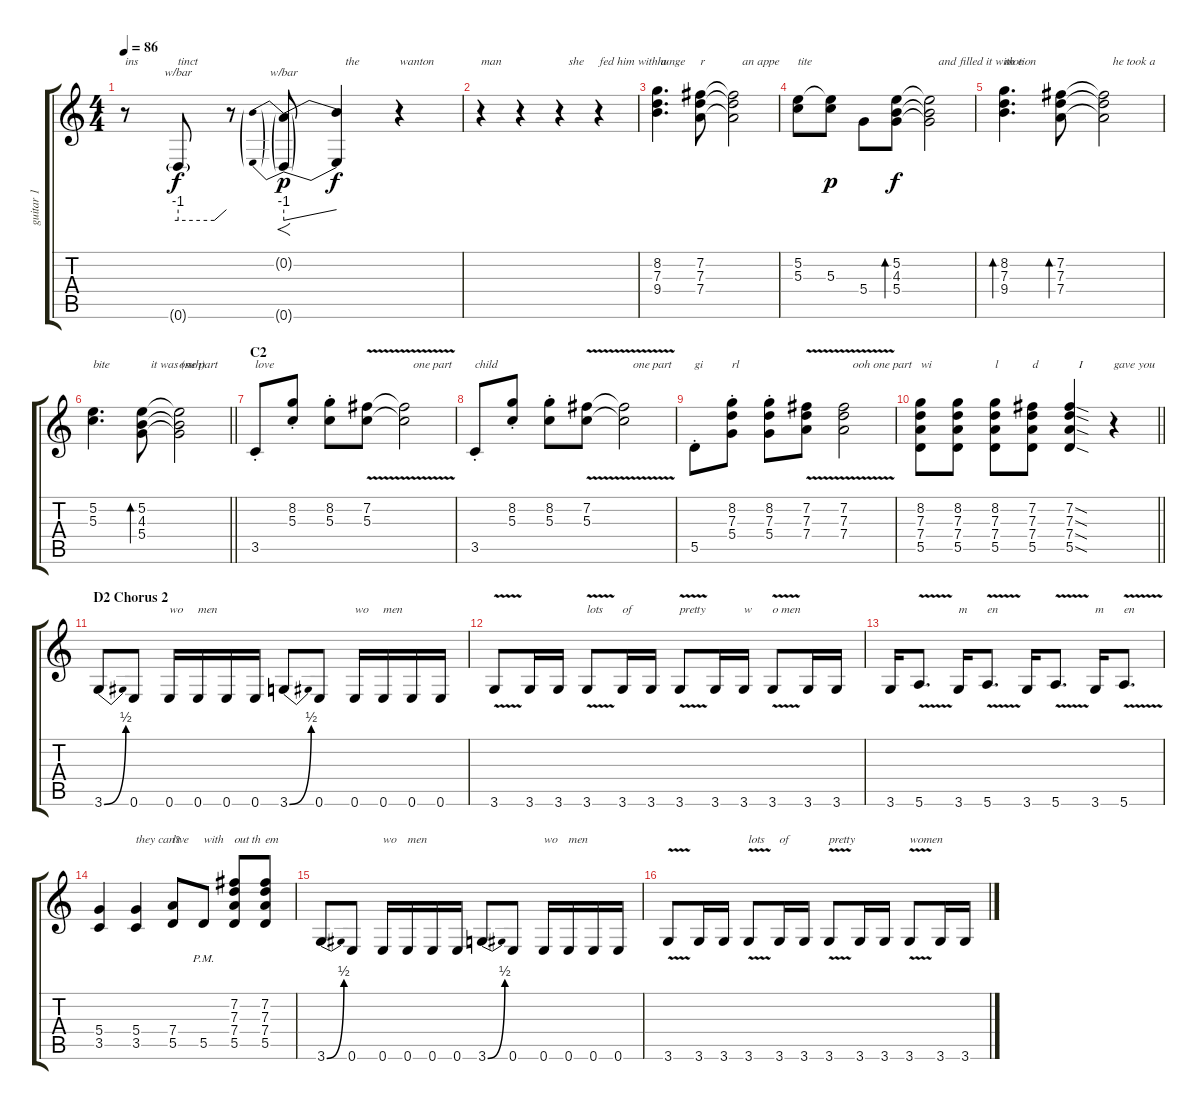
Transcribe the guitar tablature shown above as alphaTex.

\track ("guitar 1" "guitar 1") {instrument distortionguitar}
\staff {score tabs}
\tuning (E4 B3 G3 D3 A2 E2) {hide}
\ts (4 4)
\tempo 86
\clef g2
\ks c
r.8{txt "ins" dy f} 0.6{g}.8{tbe (custom default 0 -4 45 -4 60 0) txt "tinct"} r.8 (0.2{g} 0.6{g}).8{f tbe (predivedive default 0 -4 60 0) dy p} (0.2{t} 0.6{t}).4{txt "   the" dy f} r.4{txt "wanton"} |
r.4{txt "man"} r.4 r.4{txt "   she"} r.4{txt "fed him with a"} |
(8.2 7.3 9.4).4{d txt "hunge" instrument electricguitarclean} (7.2 7.3 7.4).8{txt "r"} (7.2{t} 7.3{t} 7.4{t}).2{txt "   an appe"} |
(5.2 5.3).8{txt "tite"} (5.2{t} 5.3).8{dy p} 5.4.8 (5.2 4.3 5.4).8{bd 60 dy f} (5.2{t} 4.3{t} 5.4{t}).2{txt "   and filled it with e"} |
(8.2 7.3 9.4).4{d bd 120 txt "motion"} (7.2 7.3 7.4).8{bd 120} (7.2{t} 7.3{t} 7.4{t}).2{txt "   he took a"} |
\barLineRight lightlight
(5.2 5.3).4{d txt "bite"} (5.2 4.3 5.4).8{bd 120 txt "   it was (suh)"} (5.2{t} 4.3{t} 5.4{t}).2{txt "one part"} |
\section ("" "C2")
3.5{st}.8{txt "love" instrument distortionguitar} (8.2{st} 5.3{st}).8 (8.2{st} 5.3{st}).8 (7.2{v} 5.3{v}).8 (7.2{t} 5.3{t}).2{txt "   one part"} |
3.5{st}.8{txt "child"} (8.2{st} 5.3{st}).8 (8.2{st} 5.3{st}).8 (7.2{v} 5.3{v}).8 (7.2{t} 5.3{t}).2{txt "   one part"} |
5.5{st}.8{txt "gi"} (8.2{st} 7.3{st} 5.4).8{txt "rl"} (8.2{st} 7.3{st} 5.4{st}).8 (7.2{v} 7.3{v} 7.4).8 (7.2{v} 7.3{v} 7.4{v}).2{txt "   ooh one part"} |
\barLineRight lightlight
(8.2 7.3 7.4 5.5).8{txt "wi"} (8.2 7.3 7.4 5.5).8 (8.2 7.3 7.4 5.5).8{txt "l"} (7.2 7.3 7.4 5.5).8{txt "d"} (7.2{sod} 7.3{sod} 7.4{sod} 5.5{sod}).4{txt "   I"} r.4{txt "gave you"} |
\section ("" "D2 Chorus 2")
3.6{be (bend 0 0 60 2)}.8 0.6.8 0.6.16{txt "wo"} 0.6.16{txt "men"} 0.6.16 0.6.16 3.6{be (bend 0 0 60 2)}.8 0.6.8 0.6.16{txt "wo"} 0.6.16{txt "men"} 0.6.16 0.6.16 |
3.6{v}.8 3.6.16 3.6.16 3.6{v}.8{txt "lots"} 3.6.16{txt "of"} 3.6.16 3.6{v}.8{txt "pretty"} 3.6.16 3.6.16{txt "w"} 3.6{v}.8{txt "o men"} 3.6.16 3.6.16 |
3.6.16 5.6{v}.8{d} 3.6.16{txt "m"} 5.6{v}.8{d txt "en"} 3.6.16 5.6{v}.8{d} 3.6.16{txt "m"} 5.6{v}.8{d txt "en"} |
(5.4 3.5).4 (5.4 3.5).4{txt "they can't"} (7.4 5.5).8{txt "live"} 5.5{pm}.8{txt "with"} (7.2 7.3 7.4 5.5).8{txt "out th"} (7.2 7.3 7.4 5.5).8{txt "em"} |
3.6{be (bend 0 0 60 2)}.8 0.6.8 0.6.16{txt "wo"} 0.6.16{txt "men"} 0.6.16 0.6.16 3.6{be (bend 0 0 60 2)}.8 0.6.8 0.6.16{txt "wo"} 0.6.16{txt "men"} 0.6.16 0.6.16 |
3.6{v}.8 3.6.16 3.6.16 3.6{v}.8{txt "lots"} 3.6.16{txt "of"} 3.6.16 3.6{v}.8{txt "pretty"} 3.6.16 3.6.16 3.6{v}.8{txt "women"} 3.6.16 3.6.16
